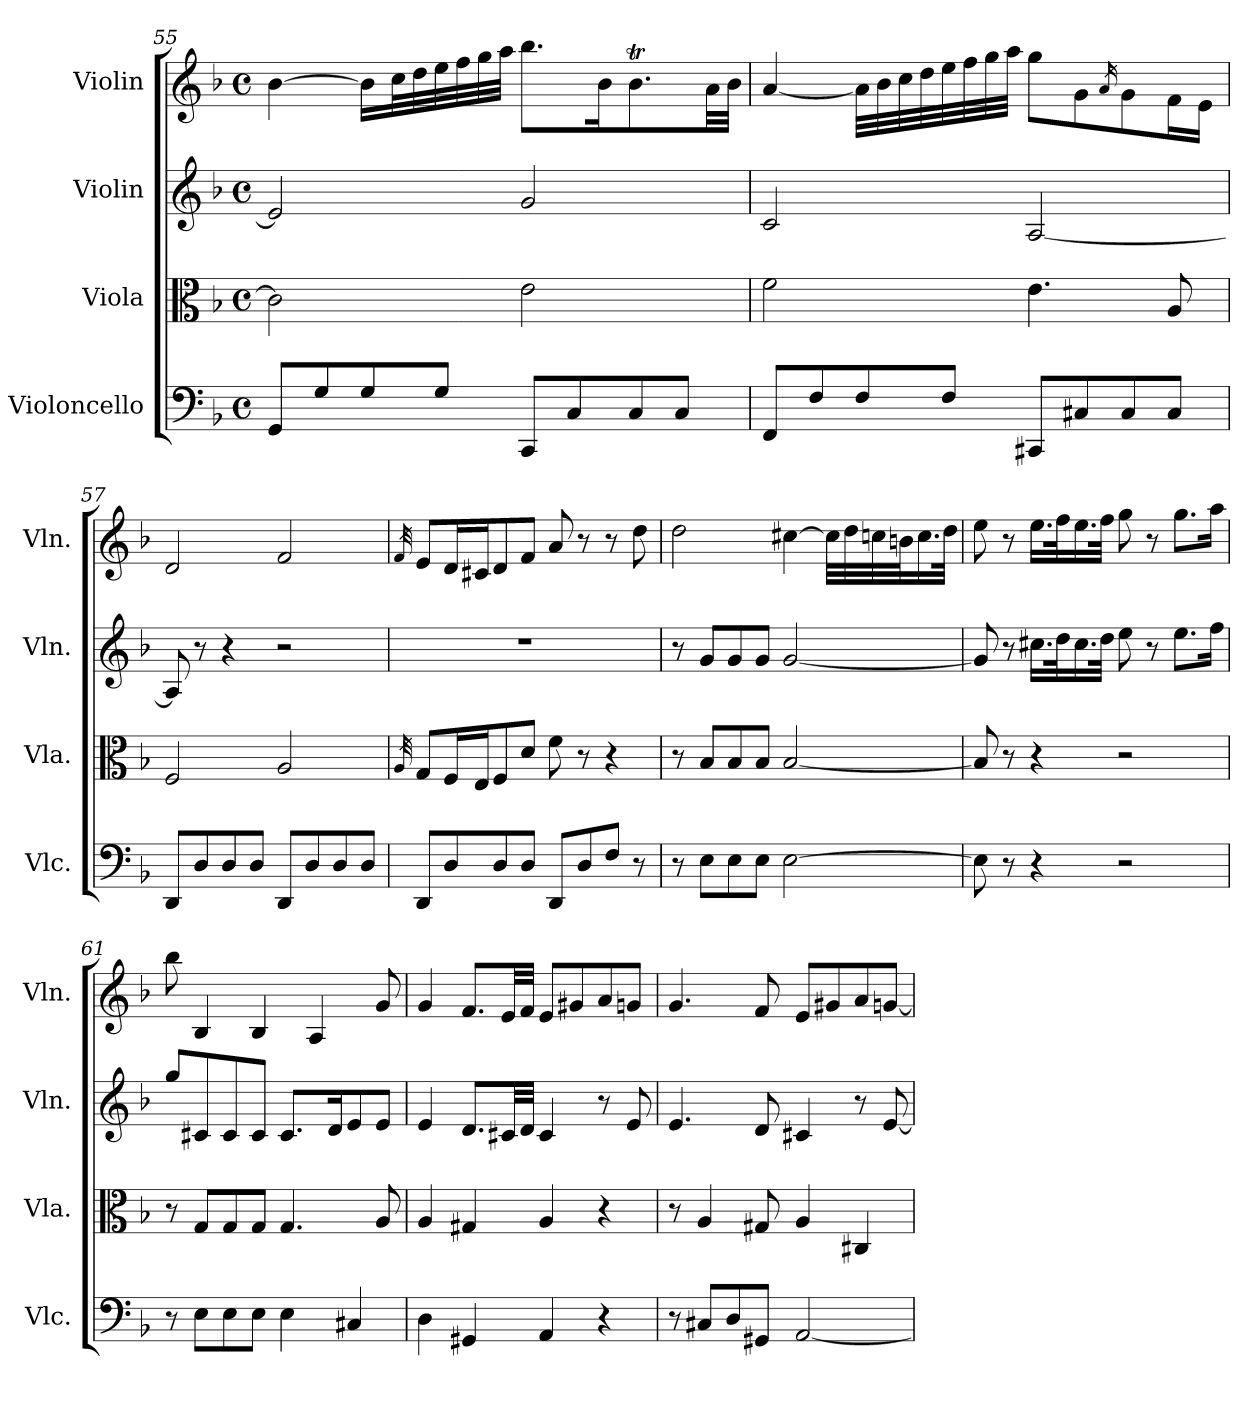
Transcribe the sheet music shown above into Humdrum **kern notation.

**kern	**kern	**kern	**kern
*part4	*part3	*part2	*part1
*staff4	*staff3	*staff2	*staff1
*I"Violoncello	*I"Viola	*I"Violin	*I"Violin
*I'Vlc.	*I'Vla.	*I'Vln.	*I'Vln.
*clefF4	*clefC3	*clefG2	*clefG2
*k[b-]	*k[b-]	*k[b-]	*k[b-]
*F:	*F:	*F:	*F:
*M4/4	*M4/4	*M4/4	*M4/4
*met(c)	*met(c)	*met(c)	*met(c)
=55	=55	=55	=55
8GG/L	2c\]	2e/]	[4b-\
8G/	.	.	.
8G/	.	.	16b-\LL]
.	.	.	32cc\L
.	.	.	32dd\
8G/J	.	.	32ee\
.	.	.	32ff\
.	.	.	32gg\
.	.	.	32aa\JJJ
8CC/L	2e\	2g/	8.bb-\L
8C/	.	.	.
.	.	.	16b-\K
8C/	.	.	8.b-T\
8C/J	.	.	.
.	.	.	32a\LL
.	.	.	32b-\JJJ
=56	=56	=56	=56
8FF/L	2f\	2c/	[4a/
8F/	.	.	.
8F/	.	.	32a\LLL]
.	.	.	32b-\
.	.	.	32cc\
.	.	.	32dd\
8F/J	.	.	32ee\
.	.	.	32ff\
.	.	.	32gg\
.	.	.	32aa\JJJ
8CC#X/L	4.e\	[2A/	8gg\L
8C#X/	.	.	8g\
.	.	.	16qa/
8C#/	.	.	8g\
8C#/J	8A/	.	16f\L
.	.	.	16e\JJ
=57	=57	=57	=57
8DD/L	2F/	8A/]	2d/
8D/	.	8r	.
8D/	.	4r	.
8D/J	.	.	.
8DD/L	2A/	2r	2f/
8D/	.	.	.
8D/	.	.	.
8D/J	.	.	.
=58	=58	=58	=58
.	32qA/	.	32qf/
8DD/L	8G/L	1r	8e/L
8D/	16F/L	.	16d/L
.	16E/J	.	16c#X/J
8D/	8F/	.	8d/
8D/J	8d/J	.	8f/J
8DD/L	8f\	.	8a/
8D/	8r	.	8r
8F/J	4r	.	8r
8r	.	.	8dd\
=59	=59	=59	=59
8r	8r	8r	2dd\
8E\L	8B-/L	8g/L	.
8E\	8B-/	8g/	.
8E\J	8B-/J	8g/J	.
[2E\	[2B-/	[2g/	[4cc#X\
.	.	.	32cc#\LLL]
.	.	.	32dd\
.	.	.	32ccn\
.	.	.	32bn\J
.	.	.	16.cc\
.	.	.	32dd\JJk
=60	=60	=60	=60
8E\]	8B-/]	8g/]	8ee\
8r	8r	8r	8r
4r	4r	16.cc#X\LL	16.ee\LL
.	.	32dd\K	32ff\K
.	.	16.cc#\	16.ee\
.	.	32dd\JJk	32ff\JJk
2r	2r	8ee\	8gg\
.	.	8r	8r
.	.	8.ee\L	8.gg\L
.	.	16ff\Jk	16aa\Jk
=61	=61	=61	=61
8r	8r	8gg/L	8bb-\
8E\L	8G/L	8c#X/	4B-/
8E\	8G/	8c#/	.
8E\J	8G/J	8c#/J	4B-/
4E\	4.G/	8.c#/L	.
.	.	.	4A/
.	.	16d/K	.
4C#X/	.	8e/	.
.	8A/	8e/J	8g/
=62	=62	=62	=62
4D\	4A/	4e/	4g/
4GG#X/	4G#X/	8.d/L	8.f/L
.	.	32c#X/LL	32e/LL
.	.	32d/JJJ	32f/JJJ
4AA/	4A/	4c#/	8e/L
.	.	.	8g#X/
4r	4r	8r	8a/
.	.	8e/	8gn/J
=63	=63	=63	=63
8r	8r	4.e/	4.g/
8C#X/L	4A/	.	.
8D/	.	.	.
8GG#X/J	8G#X/	8d/	8f/
[2AA/	4A/	4c#X/	8e/L
.	.	.	8g#X/
.	4C#X/	8r	8a/
.	.	[8e/	[8gn/J
=	=	=	=
*-	*-	*-	*-
